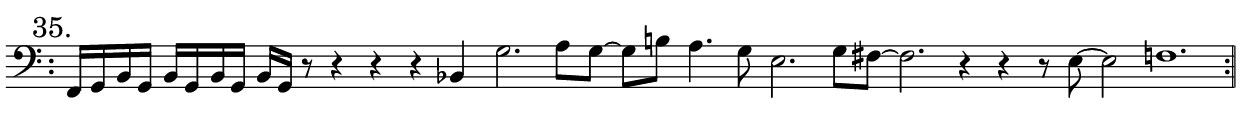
\version "2.19.80"


phrase = \relative c, {

  \clef "bass"
  \mark "35." 
  \cadenzaOn
  f16[ g b g] b[ g b g] b[ g] r8 r4 r r
  bes4 g'2. a8[ g~] g[ b!] a4. g8 e2. g8[ fis~] fis2.
  r4 r r8 e8~ e2 f1.

}

\score {
  \defineBarLine ":" #'("" ":" "")
  \new Staff = "phrase" {
    \bar ":"
    \phrase
    \set Score.repeatCommands = #'(end-repeat)
  }
  \layout {
    \context { \Staff
      \remove Time_signature_engraver
      \override BarLine.hair-thickness = #-1
      \override BarLine.thick-thickness = #-1
    }
  }
}
\header { tagline = "" }
\paper {
  top-margin = 1
  bottom-margin = 1
  left-margin = 1
  right-margin = 1
  indent = 0
}

